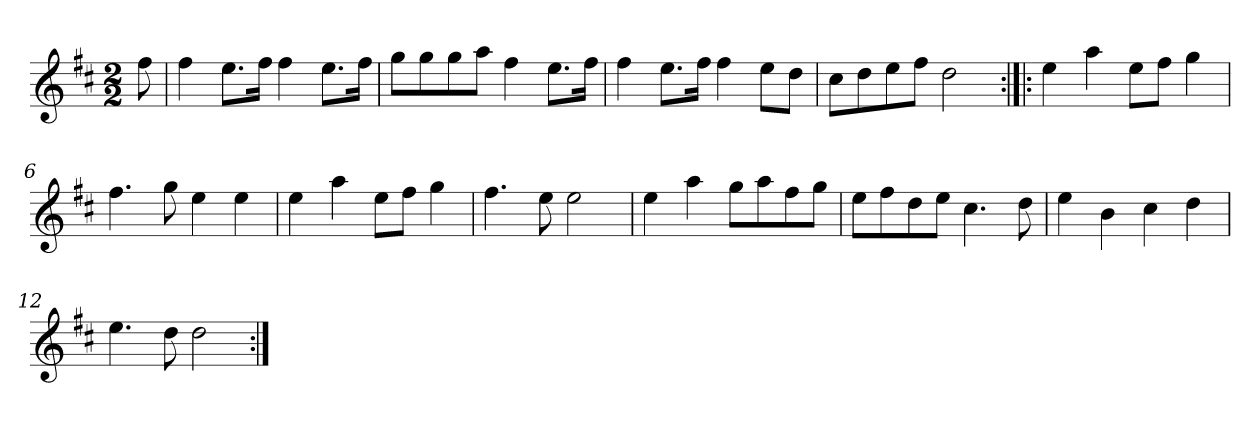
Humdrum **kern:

**kern
*part1
*staff1
*clefG2
*k[f#c#]
*D:
*M2/2
*MM120
=
8ff#
=1
4ff#
8.ee\L
16ff#\Jk
4ff#
8.ee\L
16ff#\Jk
=2
8gg\L
8gg\
8gg\
8aa\J
4ff#
8.ee\L
16ff#\Jk
=3
4ff#
8.ee\L
16ff#\Jk
4ff#
8ee\L
8dd\J
=4
8cc#\L
8dd\
8ee\
8ff#\J
2dd
=5:|!|:
4ee
4aa
8ee\L
8ff#\J
4gg
=6
4.ff#
8gg
4ee
4ee
=7
4ee
4aa
8ee\L
8ff#\J
4gg
=8
4.ff#
8ee
2ee
=9
4ee
4aa
8gg\L
8aa\
8ff#\
8gg\J
=10
8ee\L
8ff#\
8dd\
8ee\J
4.cc#
8dd
=11
4ee
4b
4cc#
4dd
=12
4.ee
8dd
2dd
=:|!
*-
